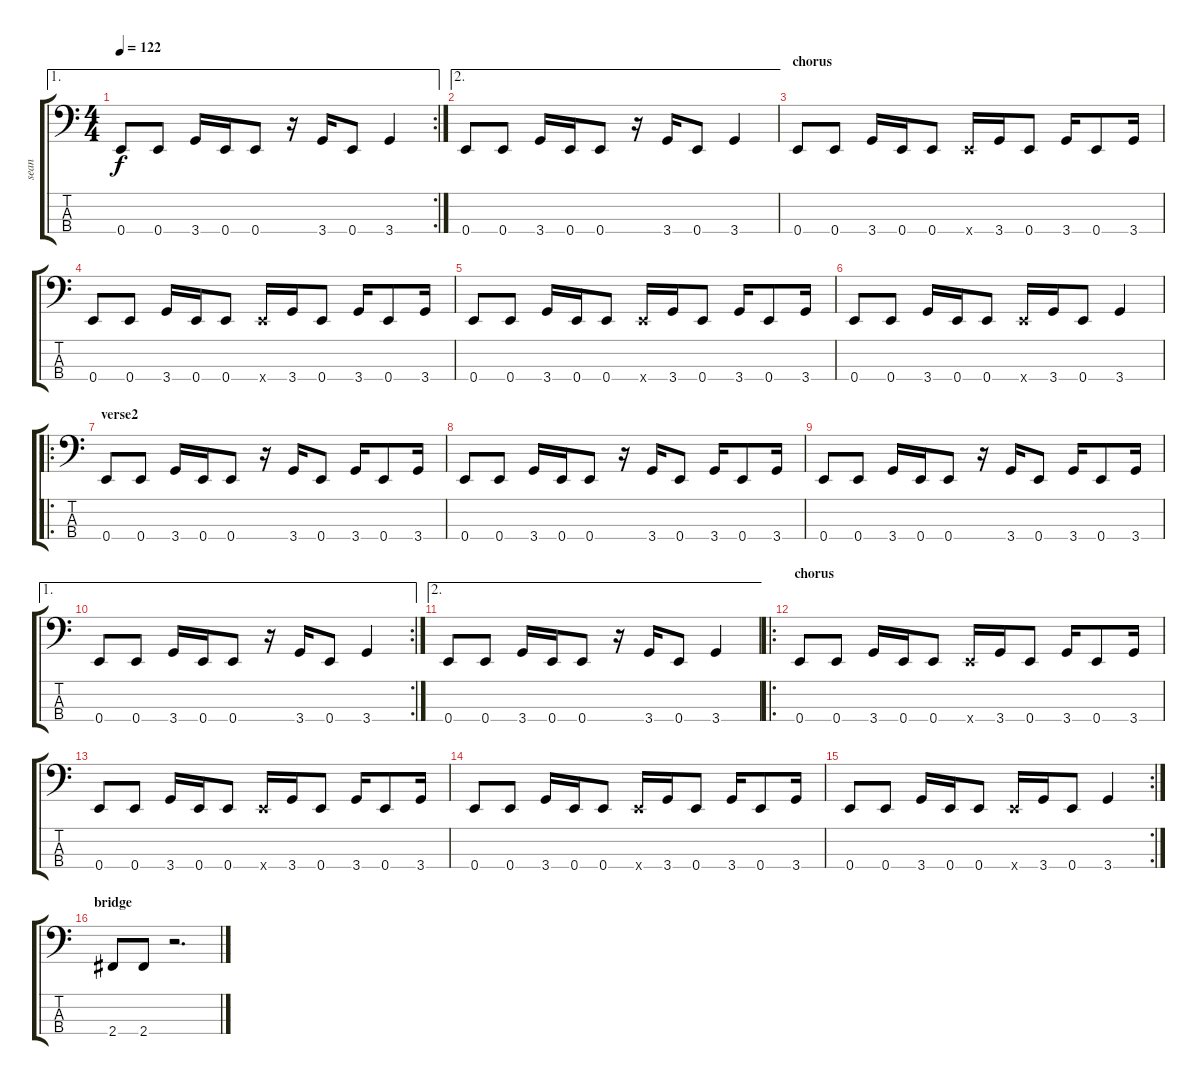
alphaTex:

\track ("sean" "sean") {instrument electricbassfinger}
\staff {score tabs}
\tuning (G2 D2 A1 E1) {hide}
\ae 1
\rc 2
\ts (4 4)
\tempo 122
\clef f4
\ks c
0.4.8{dy f} 0.4.8 3.4.16 0.4.16 0.4.8 r.16 3.4.16 0.4.8 3.4.4 |
\ae 2
0.4.8 0.4.8 3.4.16 0.4.16 0.4.8 r.16 3.4.16 0.4.8 3.4.4 |
\section ("" "chorus")
0.4.8 0.4.8 3.4.16 0.4.16 0.4.8 0.4{x}.16 3.4.16 0.4.8 3.4.16 0.4.8 3.4.16 |
0.4.8 0.4.8 3.4.16 0.4.16 0.4.8 0.4{x}.16 3.4.16 0.4.8 3.4.16 0.4.8 3.4.16 |
0.4.8 0.4.8 3.4.16 0.4.16 0.4.8 0.4{x}.16 3.4.16 0.4.8 3.4.16 0.4.8 3.4.16 |
0.4.8 0.4.8 3.4.16 0.4.16 0.4.8 0.4{x}.16 3.4.16 0.4.8 3.4.4 |
\ro
\section ("" "verse2")
0.4.8 0.4.8 3.4.16 0.4.16 0.4.8 r.16 3.4.16 0.4.8 3.4.16 0.4.8 3.4.16 |
0.4.8 0.4.8 3.4.16 0.4.16 0.4.8 r.16 3.4.16 0.4.8 3.4.16 0.4.8 3.4.16 |
0.4.8 0.4.8 3.4.16 0.4.16 0.4.8 r.16 3.4.16 0.4.8 3.4.16 0.4.8 3.4.16 |
\ae 1
\rc 2
0.4.8 0.4.8 3.4.16 0.4.16 0.4.8 r.16 3.4.16 0.4.8 3.4.4 |
\ae 2
0.4.8 0.4.8 3.4.16 0.4.16 0.4.8 r.16 3.4.16 0.4.8 3.4.4 |
\ro
\section ("" "chorus")
0.4.8 0.4.8 3.4.16 0.4.16 0.4.8 0.4{x}.16 3.4.16 0.4.8 3.4.16 0.4.8 3.4.16 |
0.4.8 0.4.8 3.4.16 0.4.16 0.4.8 0.4{x}.16 3.4.16 0.4.8 3.4.16 0.4.8 3.4.16 |
0.4.8 0.4.8 3.4.16 0.4.16 0.4.8 0.4{x}.16 3.4.16 0.4.8 3.4.16 0.4.8 3.4.16 |
\rc 2
0.4.8 0.4.8 3.4.16 0.4.16 0.4.8 0.4{x}.16 3.4.16 0.4.8 3.4.4 |
\section ("" "bridge")
2.4.8 2.4.8 r.2{d}
